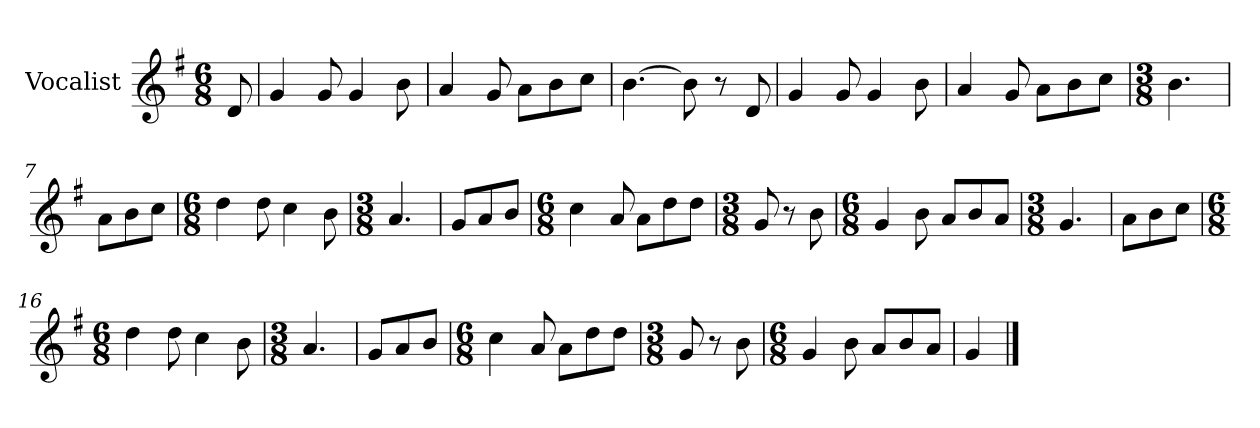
**kern
*part1
*staff1
*I"Vocalist
*k[f#]
*G:
*M6/8
=
8d
=1
4g
8g
4g
8b
=2
4a
8g
8aL
8b
8ccJ
=3
[4.b
8b]
8r
8d
=4
4g
8g
4g
8b
=5
4a
8g
8aL
8b
8ccJ
=6
*M3/8
4.b
=7
8aL
8b
8ccJ
=8
*M6/8
4dd
8dd
4cc
8b
=9
*M3/8
4.a
=10
8gL
8a
8bJ
=11
*M6/8
4cc
8a
8aL
8dd
8ddJ
=12
*M3/8
8g
8r
8b
=13
*M6/8
4g
8b
8aL
8b
8aJ
=14
*M3/8
4.g
=15
8aL
8b
8ccJ
=16
*M6/8
4dd
8dd
4cc
8b
=17
*M3/8
4.a
=18
8gL
8a
8bJ
=19
*M6/8
4cc
8a
8aL
8dd
8ddJ
=20
*M3/8
8g
8r
8b
=21
*M6/8
4g
8b
8aL
8b
8aJ
=22
4g
==
*-
